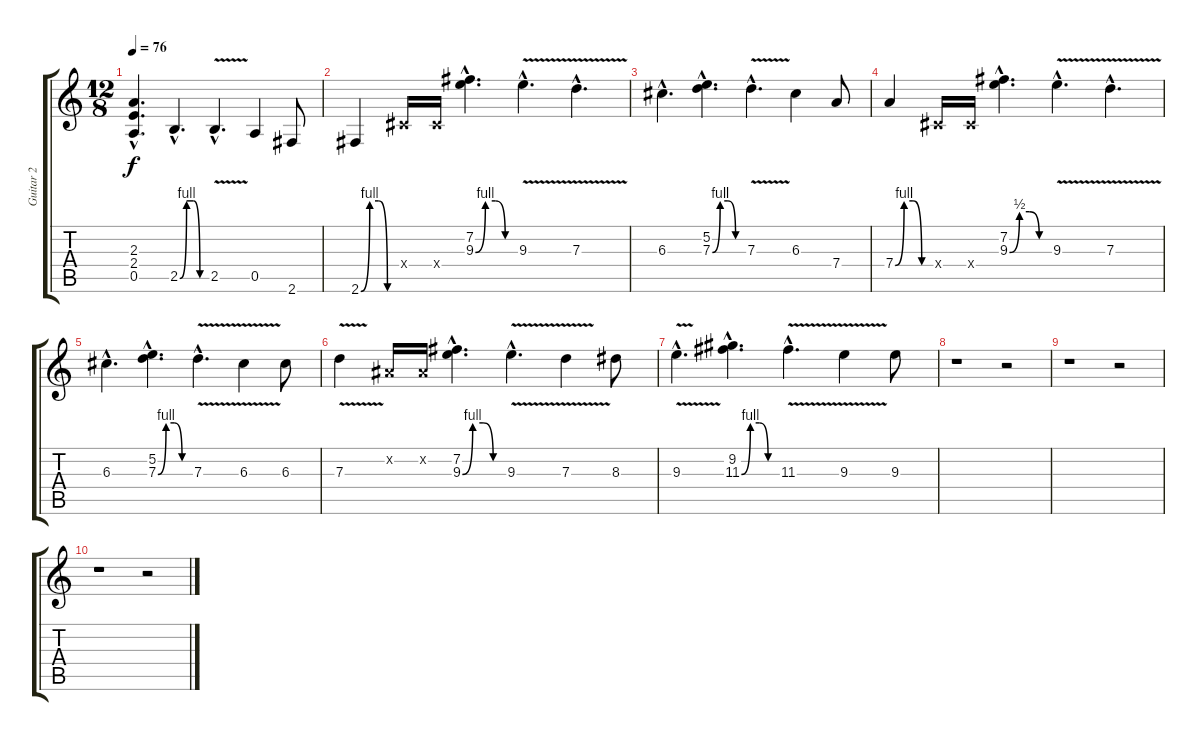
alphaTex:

\track ("Guitar 2" "Guitar 2") {instrument overdrivenguitar}
\staff {score tabs}
\tuning (E4 B3 G3 D3 A2 E2) {hide}
\ts (12 8)
\tempo 76
\clef g2
\ks c
(2.3{hac} 2.4{hac} 0.5{hac}).4{d dy f} 2.5{be (custom 0 0 15 4 30 4 45 0 60 0) hac}.4{d} 2.5{v hac}.4{d} 0.5.4 2.6.8 |
2.6{be (custom 0 0 15 4 30 4 45 0 60 0)}.4 -1.4{x}.16 -1.4{x}.16 (7.2{hac} 9.3{be (custom 0 0 15 4 30 4 45 0 60 0) hac}).4{d} 9.3{v hac}.4{d} 7.3{v hac}.4{d} |
6.3{hac}.4{d} (5.2{hac} 7.3{be (custom 0 0 15 4 30 4 45 0 60 0) hac}).4{d} 7.3{v hac}.4{d} 6.3.4 7.4.8 |
7.4{be (custom 0 0 15 4 30 4 45 0 60 0)}.4 -1.4{x}.16 -1.4{x}.16 (7.2{hac} 9.3{be (custom 0 0 15 2 30 2 45 0 60 0) hac}).4{d} 9.3{v hac}.4{d} 7.3{v hac}.4{d} |
6.3{hac}.4{d} (5.2{hac} 7.3{be (custom 0 0 15 4 30 4 45 0 60 0) hac}).4{d} 7.3{v hac}.4{d} 6.3{v}.4 6.3.8 |
7.3{v}.4 -1.2{x}.16 -1.2{x}.16 (7.2{hac} 9.3{be (custom 0 0 15 4 30 4 45 0 60 0) hac}).4{d} 9.3{v hac}.4{d} 7.3{v}.4 8.3.8 |
9.3{v hac}.4{d} (9.2{hac} 11.3{be (custom 0 0 15 4 30 4 45 0 60 0) hac}).4{d} 11.3{v hac}.4{d} 9.3{v}.4 9.3.8 |
r.1 r.2 |
r.1 r.2 |
r.1 r.2
